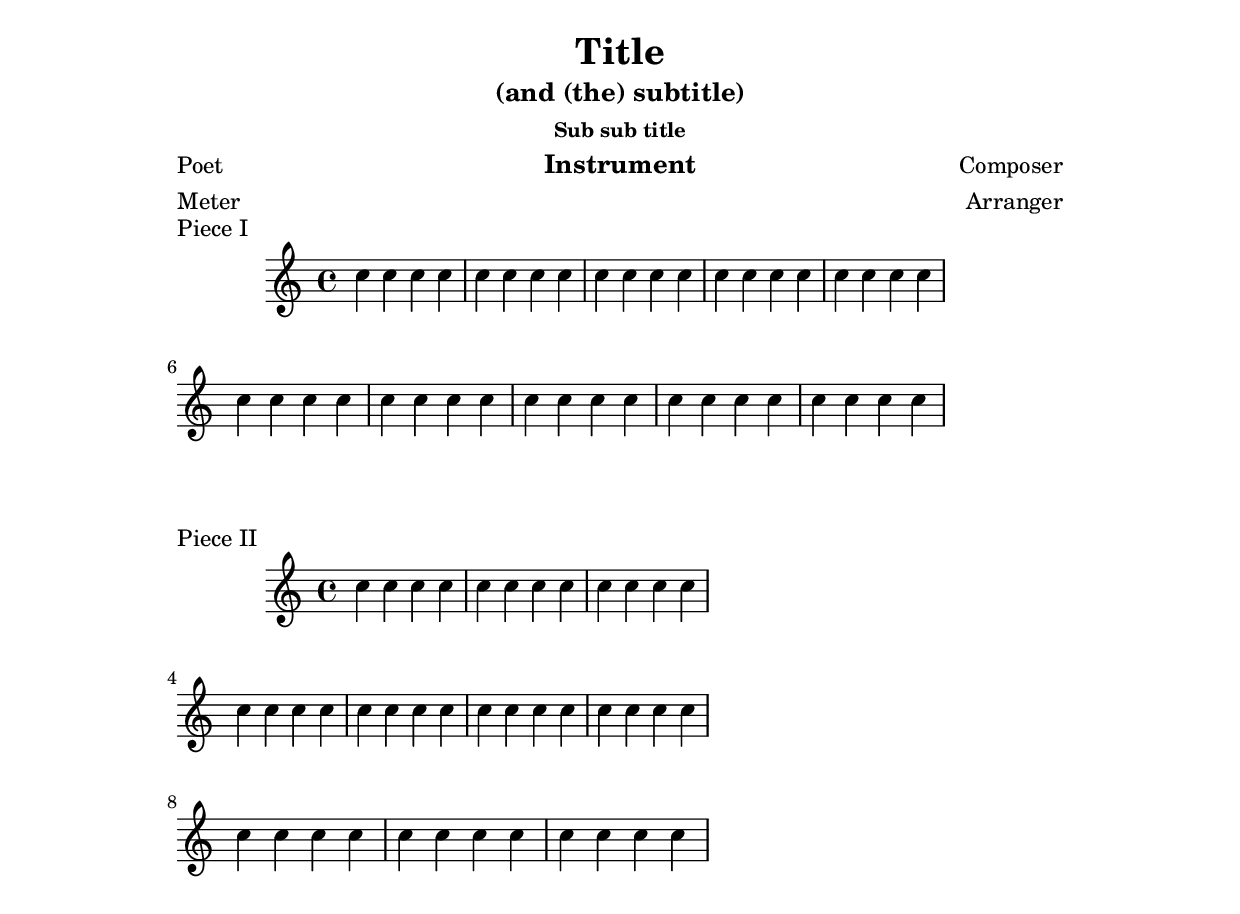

\version "2.7.39"


    
\header {

     texidoc = "This shows how different settings on \paper modify the
general page layout. Basically \paper will set the values for the
whole paper while \layout for each \score block.

This file is best viewed outside the collated files document.
" 

 
    title = "Title"
    subtitle = "(and (the) subtitle)"
    subsubtitle = "Sub sub title"
    poet = "Poet"
    composer = "Composer"
    texttranslator = "Text Translator"
    meter = "Meter"
    arranger = "Arranger"
    instrument = "Instrument"
  }

\paper {
    %paper-width = 2\cm
    %paper-height = 2\cm
    top-margin = 2\cm
    bottom-margin = 2\cm
    %heap-separation = 7\cm
    %foot-separation = 7\cm
    ragged-bottom = ##t
    ragged-last-bottom = ##t
    left-margin = 3\cm
    line-width = 15\cm
    %rigthmargin = 3\cm
    interscoreline = 3\cm
}


\book {
    \score {
        \relative c'' {
            \repeat unfold 10 {
                \repeat unfold 4 {c4}
            }
        }
        \header {piece = "Piece I"}
        \layout {line-width = 13\cm}
    }
    \score {
        \relative c'' {
            \repeat unfold 10 {
                \repeat unfold 4 {c4}
            }
        }
        \header {
	  breakbefore = ##f
	  piece = "Piece II"
	}
        \layout {line-width = 9\cm}
    }
}
